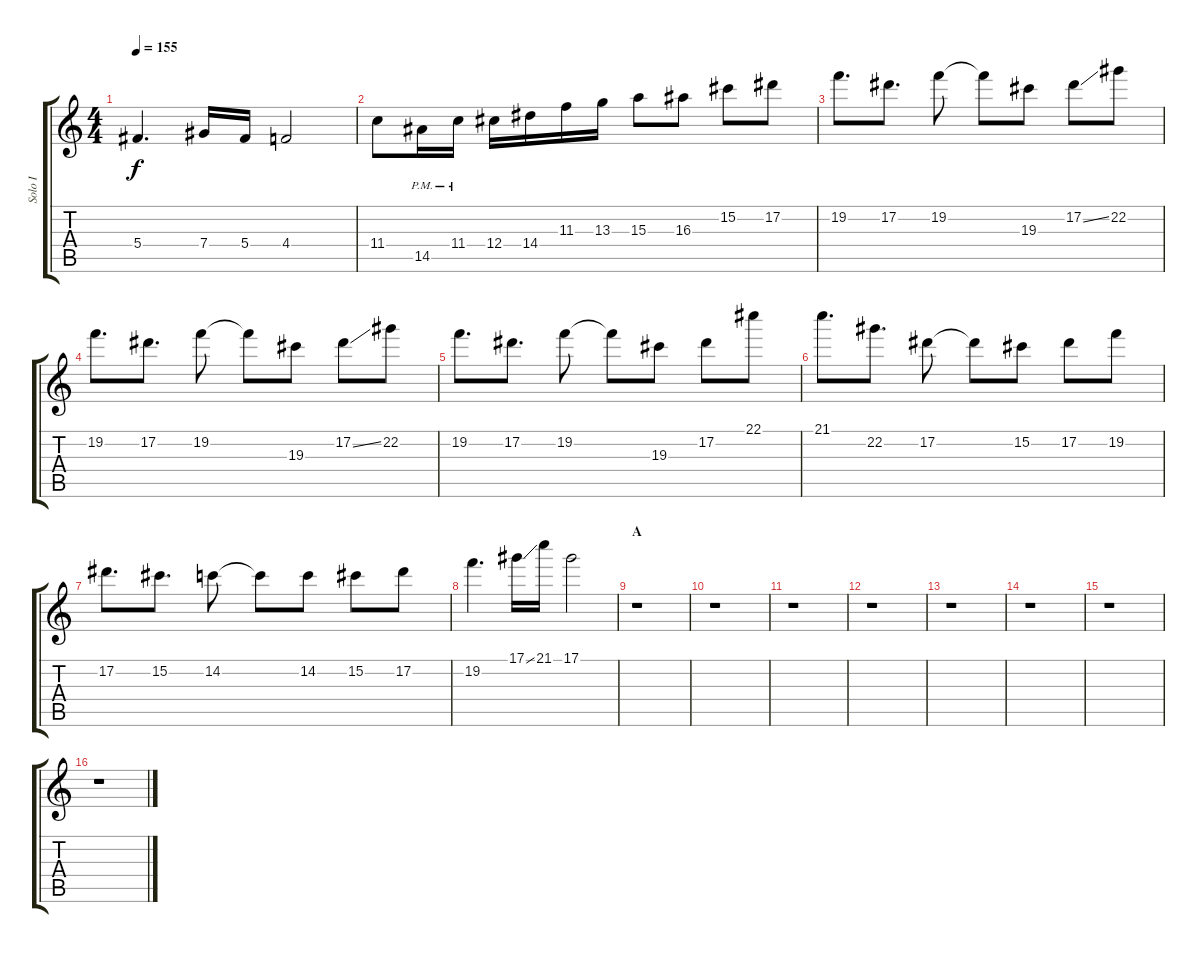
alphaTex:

\track ("Solo I" "Solo I") {instrument distortionguitar}
\staff {score tabs}
\tuning (Eb4 Bb3 Gb3 Db3 Ab2 Eb2) {hide}
\ts (4 4)
\tempo 155
\clef g2
\ks c
5.4.4{d dy f} 7.4.16 5.4.16 4.4.2 |
11.4.8 14.5{pm}.16 11.4{pm}.16 12.4.16 14.4.16 11.3.16 13.3.16 15.3.8 16.3.8 15.2.8 17.2.8 |
19.2.8{d} 17.2.8{d} 19.2.8 19.2{t}.8 19.3.8 17.2{ss}.8 22.2.8 |
19.2.8{d} 17.2.8{d} 19.2.8 19.2{t}.8 19.3.8 17.2{ss}.8 22.2.8 |
19.2.8{d} 17.2.8{d} 19.2.8 19.2{t}.8 19.3.8 17.2.8 22.1.8 |
21.1.8{d} 22.2.8{d} 17.2.8 17.2{t}.8 15.2.8 17.2.8 19.2.8 |
17.2.8{d} 15.2.8{d} 14.2.8 14.2{t}.8 14.2.8 15.2.8 17.2.8 |
19.2.4{d} 17.1{ss}.16 21.1.16 17.1.2 |
\section ("" "A")
r.1 |
r.1 |
r.1 |
r.1 |
r.1 |
r.1 |
r.1 |
r.1
